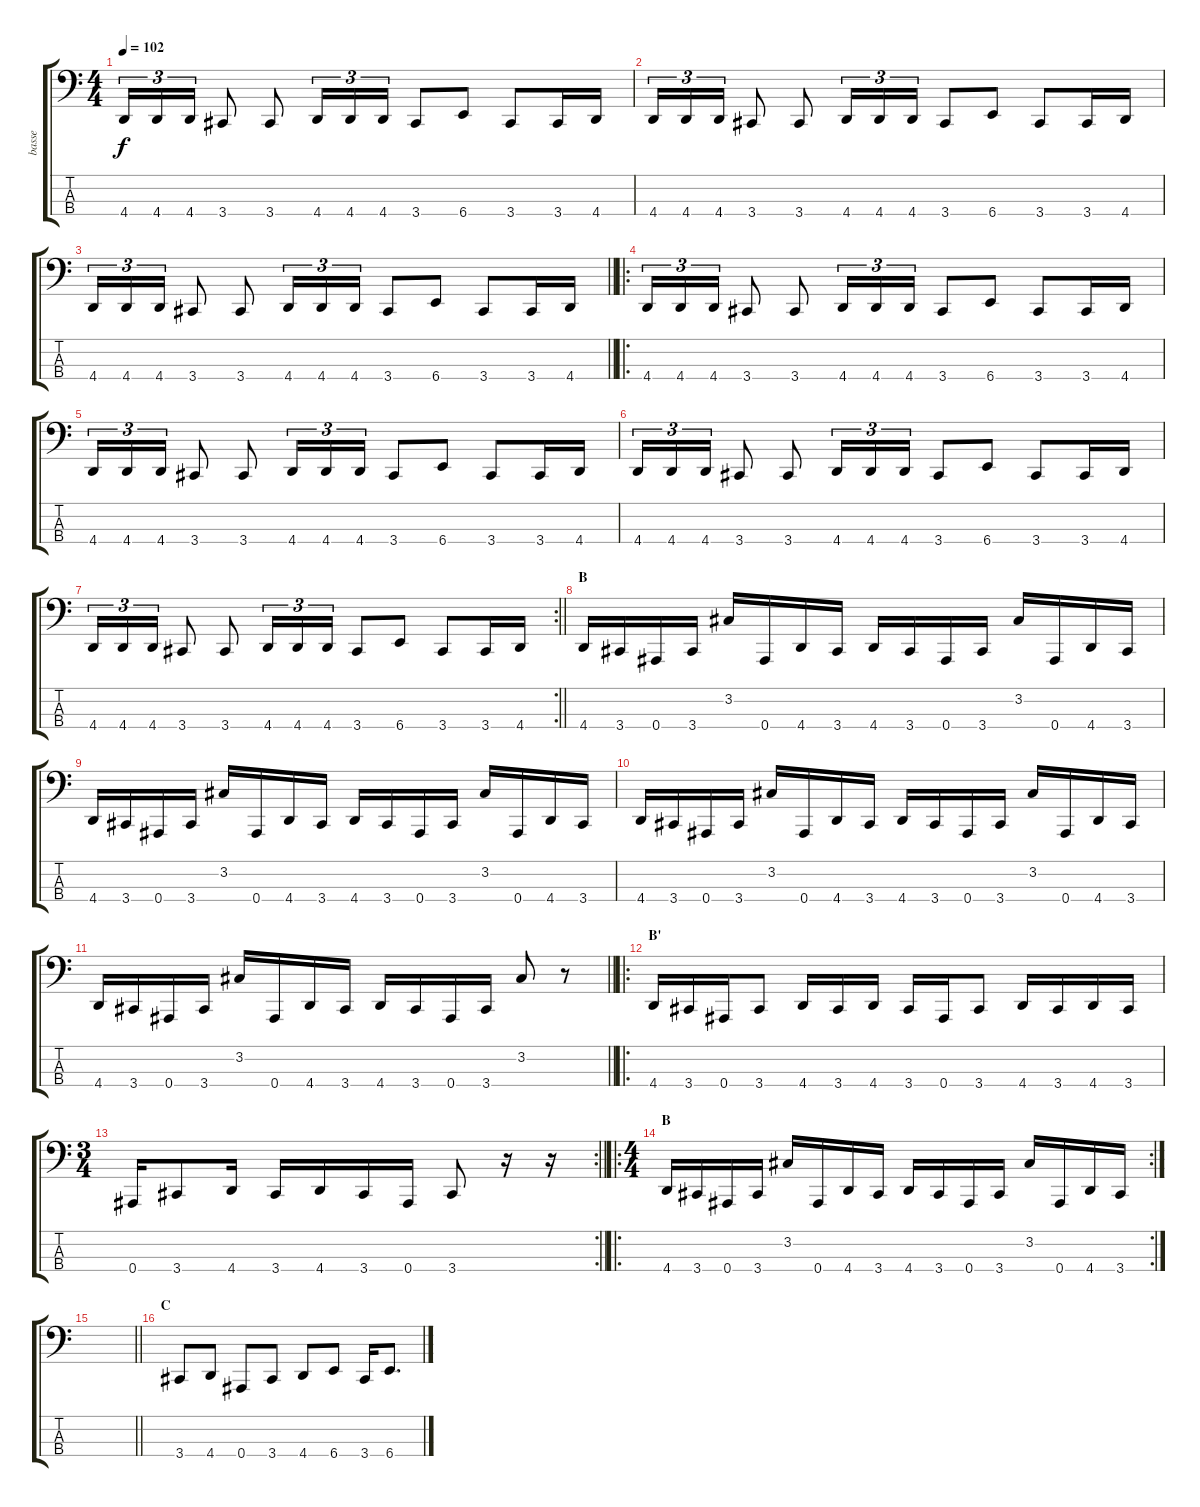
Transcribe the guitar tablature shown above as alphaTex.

\track ("basse" "basse") {instrument electricbassfinger}
\staff {score tabs}
\tuning (Eb2 Bb1 F1 Bb0) {hide}
\ts (4 4)
\tempo 102
\clef f4
\ks c
4.4.16{tu (3 2) dy f} 4.4.16{tu (3 2)} 4.4.16{tu (3 2)} 3.4.8 3.4.8 4.4.16{tu (3 2)} 4.4.16{tu (3 2)} 4.4.16{tu (3 2)} 3.4.8 6.4.8 3.4.8 3.4.16 4.4.16 |
4.4.16{tu (3 2)} 4.4.16{tu (3 2)} 4.4.16{tu (3 2)} 3.4.8 3.4.8 4.4.16{tu (3 2)} 4.4.16{tu (3 2)} 4.4.16{tu (3 2)} 3.4.8 6.4.8 3.4.8 3.4.16 4.4.16 |
\barLineRight lightlight
4.4.16{tu (3 2)} 4.4.16{tu (3 2)} 4.4.16{tu (3 2)} 3.4.8 3.4.8 4.4.16{tu (3 2)} 4.4.16{tu (3 2)} 4.4.16{tu (3 2)} 3.4.8 6.4.8 3.4.8 3.4.16 4.4.16 |
\ro
4.4.16{tu (3 2)} 4.4.16{tu (3 2)} 4.4.16{tu (3 2)} 3.4.8 3.4.8 4.4.16{tu (3 2)} 4.4.16{tu (3 2)} 4.4.16{tu (3 2)} 3.4.8 6.4.8 3.4.8 3.4.16 4.4.16 |
4.4.16{tu (3 2)} 4.4.16{tu (3 2)} 4.4.16{tu (3 2)} 3.4.8 3.4.8 4.4.16{tu (3 2)} 4.4.16{tu (3 2)} 4.4.16{tu (3 2)} 3.4.8 6.4.8 3.4.8 3.4.16 4.4.16 |
4.4.16{tu (3 2)} 4.4.16{tu (3 2)} 4.4.16{tu (3 2)} 3.4.8 3.4.8 4.4.16{tu (3 2)} 4.4.16{tu (3 2)} 4.4.16{tu (3 2)} 3.4.8 6.4.8 3.4.8 3.4.16 4.4.16 |
\rc 2
\barLineRight lightlight
4.4.16{tu (3 2)} 4.4.16{tu (3 2)} 4.4.16{tu (3 2)} 3.4.8 3.4.8 4.4.16{tu (3 2)} 4.4.16{tu (3 2)} 4.4.16{tu (3 2)} 3.4.8 6.4.8 3.4.8 3.4.16 4.4.16 |
\section ("" "B")
4.4.16 3.4.16 0.4.16 3.4.16 3.2.16 0.4.16 4.4.16 3.4.16 4.4.16 3.4.16 0.4.16 3.4.16 3.2.16 0.4.16 4.4.16 3.4.16 |
4.4.16 3.4.16 0.4.16 3.4.16 3.2.16 0.4.16 4.4.16 3.4.16 4.4.16 3.4.16 0.4.16 3.4.16 3.2.16 0.4.16 4.4.16 3.4.16 |
4.4.16 3.4.16 0.4.16 3.4.16 3.2.16 0.4.16 4.4.16 3.4.16 4.4.16 3.4.16 0.4.16 3.4.16 3.2.16 0.4.16 4.4.16 3.4.16 |
\barLineRight lightlight
4.4.16 3.4.16 0.4.16 3.4.16 3.2.16 0.4.16 4.4.16 3.4.16 4.4.16 3.4.16 0.4.16 3.4.16 3.2.8 r.8 |
\ro
\section ("" "B'")
4.4.16 3.4.16 0.4.16 3.4.8 4.4.16 3.4.16 4.4.16 3.4.16 0.4.16 3.4.8 4.4.16 3.4.16 4.4.16 3.4.16 |
\rc 2
\ts (3 4)
\barLineRight lightlight
0.4.16 3.4.8 4.4.16 3.4.16 4.4.16 3.4.16 0.4.16 3.4.8 r.16 r.16 |
\ro
\rc 2
\ts (4 4)
\section ("" "B")
4.4.16 3.4.16 0.4.16 3.4.16 3.2.16 0.4.16 4.4.16 3.4.16 4.4.16 3.4.16 0.4.16 3.4.16 3.2.16 0.4.16 4.4.16 3.4.16 |
\barLineRight lightlight
|
\section ("" "C")
3.4.8 4.4.8 0.4.8 3.4.8 4.4.8 6.4.8 3.4.16 6.4.8{d}
